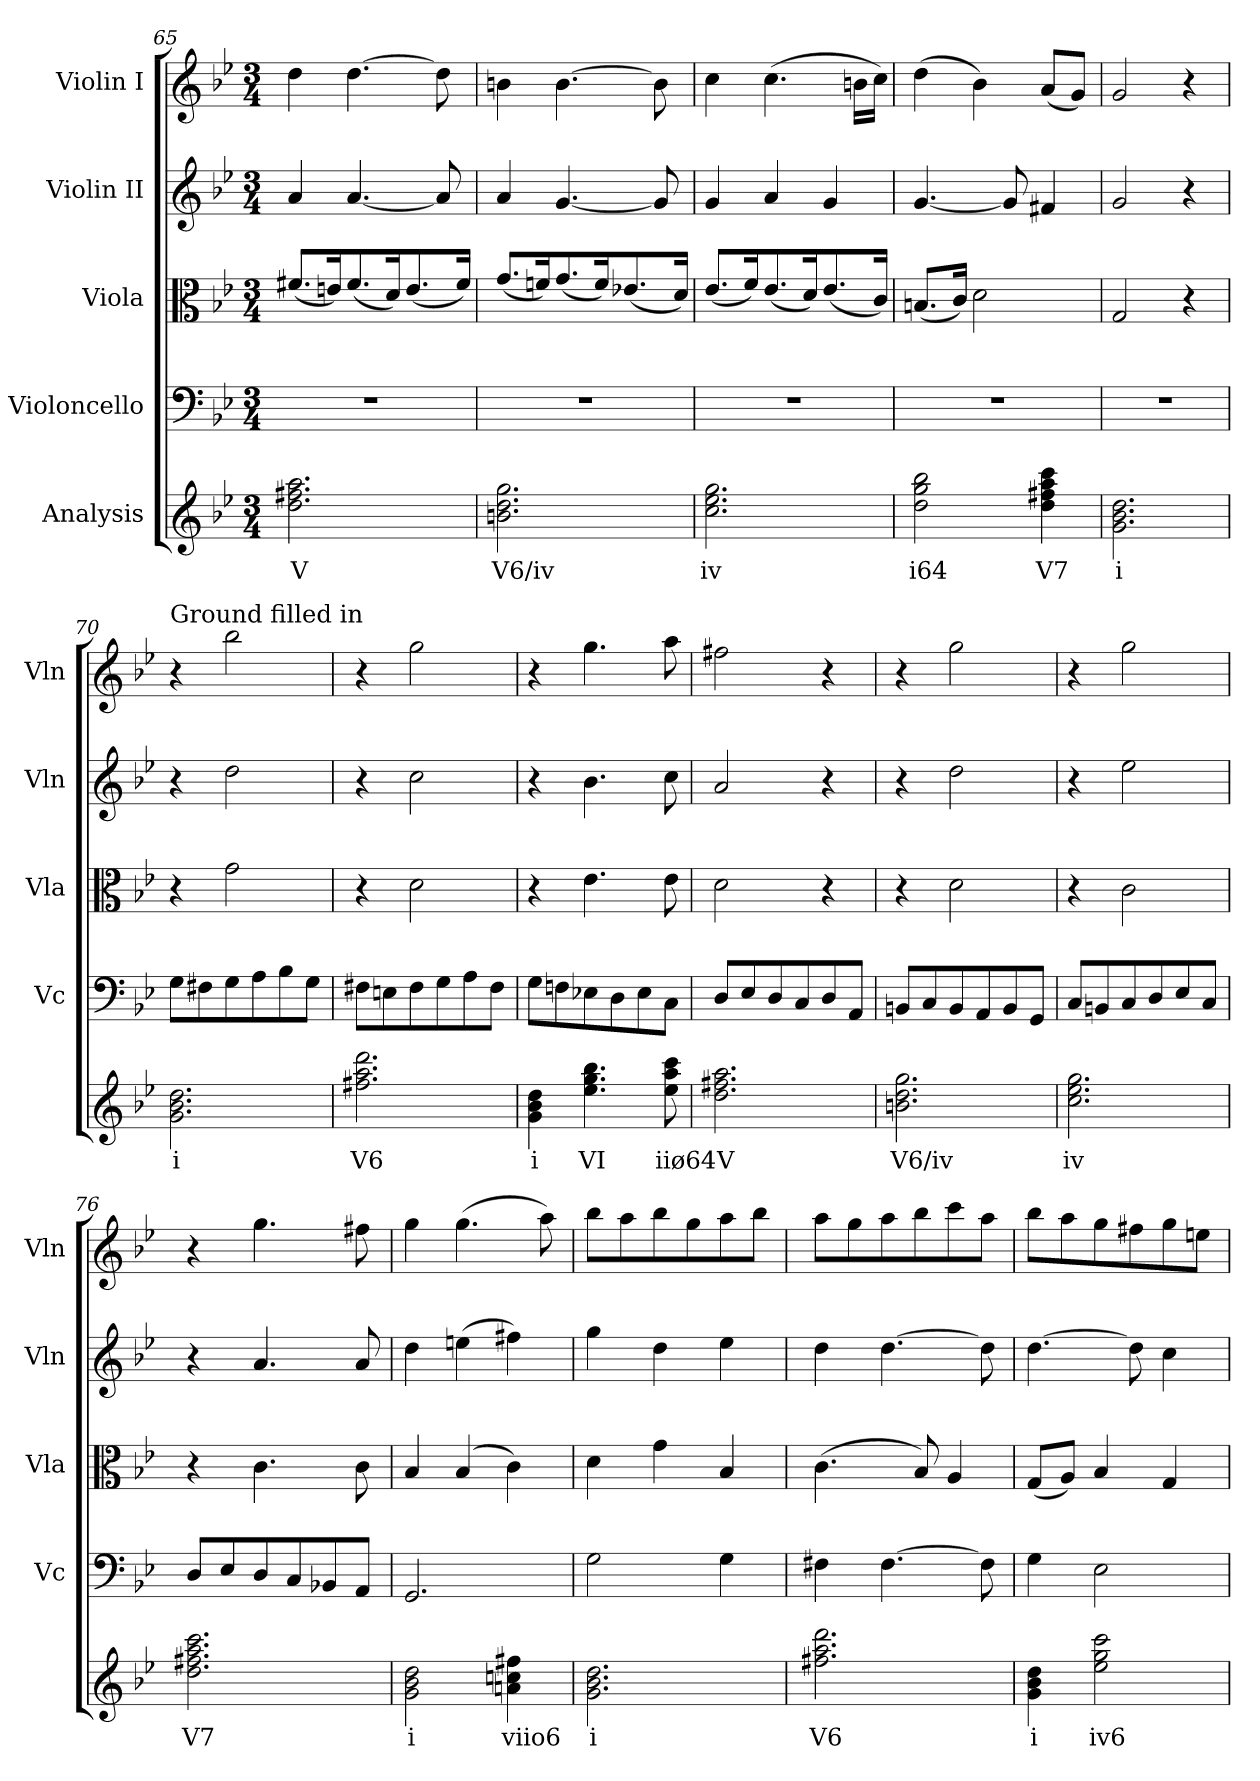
**kern	**text	**kern	**kern	**kern	**kern
*part5	*part5	*part4	*part3	*part2	*part1
*staff5	*staff5	*staff4	*staff3	*staff2	*staff1
*I"Analysis	*	*I"Violoncello	*I"Viola	*I"Violin II	*I"Violin I
*	*	*I'Vc	*I'Vla	*I'Vln	*I'Vln
*	*	*clefF4	*clefC3	*clefG2	*clefG2
*k[b-e-]	*	*k[b-e-]	*k[b-e-]	*k[b-e-]	*k[b-e-]
*M3/4	*	*M3/4	*M3/4	*M3/4	*M3/4
=65	=65	=65	=65	=65	=65
2.dd 2.ff#X 2.aa	V	2.r	(<8.f#X/L	4a/	4dd\
.	.	.	16en/K)	.	.
.	.	.	(<8.f#/	[4.a/	[4.dd\
.	.	.	16d/K)	.	.
.	.	.	(<8.e/	.	.
.	.	.	.	8a/]	8dd\]
.	.	.	16f#/Jk)	.	.
!!LO:LB:g=z
=66	=66	=66	=66	=66	=66
2.bn 2.dd 2.gg	V6/iv	2.r	(<8.g/L	4a/	4bn\
.	.	.	16fn/K)	.	.
.	.	.	(<8.g/	[4.g/	[4.b\
.	.	.	16f/K)	.	.
.	.	.	(<8.e-X/	.	.
.	.	.	.	8g/]	8b\]
.	.	.	16d/Jk)	.	.
=67	=67	=67	=67	=67	=67
2.cc 2.ee- 2.gg	iv	2.r	(<8.e-/L	4g/	4cc\
.	.	.	16f/K)	.	.
.	.	.	(<8.e-/	4a/	(>4.cc\
.	.	.	16d/K)	.	.
.	.	.	(<8.e-/	4g/	.
.	.	.	.	.	16bn\LL
.	.	.	16c/Jk)	.	16cc\JJ)
=68	=68	=68	=68	=68	=68
2dd 2gg 2bb-	i64	2.r	(<8.Bn/L	[4.g/	(>4dd\
.	.	.	16c/Jk)	.	.
.	.	.	2d\	.	4b-\)
.	.	.	.	8g/]	.
4dd 4ff#X 4aa 4ccc	V7	.	.	4f#X/	(<8a/L
.	.	.	.	.	8g/J)
=69	=69	=69	=69	=69	=69
2.g 2.b- 2.dd	i	2.r	2G/	2g/	2g/
.	.	.	4r	4r	4r
!!LO:LB:g=z
=70	=70	=70	=70	=70	=70
!	!	!	!	!	!LO:TX:a:t=Ground filled in
2.g 2.b- 2.dd	i	8G\L	4r	4r	4r
.	.	8F#X\	.	.	.
.	.	8G\	2g\	2dd\	2bb-\
.	.	8A\	.	.	.
.	.	8B-\	.	.	.
.	.	8G\J	.	.	.
=71	=71	=71	=71	=71	=71
2.ff#X 2.aa 2.ddd	V6	8F#X\L	4r	4r	4r
.	.	8En\	.	.	.
.	.	8F#\	2d\	2cc\	2gg\
.	.	8G\	.	.	.
.	.	8A\	.	.	.
.	.	8F#\J	.	.	.
=72	=72	=72	=72	=72	=72
4g 4b- 4dd	i	8G\L	4r	4r	4r
.	.	8Fn\	.	.	.
4.ee- 4.gg 4.bb-	VI	8E-X\	4.e-\	4.b-\	4.gg\
.	.	8D\	.	.	.
.	.	8E-\	.	.	.
8ee- 8aa 8ccc	iiø64	8C\J	8e-\	8cc\	8aa\
=73	=73	=73	=73	=73	=73
2.dd 2.ff#X 2.aa	V	8D/L	2d\	2a/	2ff#X\
.	.	8E-/	.	.	.
.	.	8D/	.	.	.
.	.	8C/	.	.	.
.	.	8D/	4r	4r	4r
.	.	8AA/J	.	.	.
!!LO:PB:g=z
=74	=74	=74	=74	=74	=74
2.bn 2.dd 2.gg	V6/iv	8BBn/L	4r	4r	4r
.	.	8C/	.	.	.
.	.	8BB/	2d\	2dd\	2gg\
.	.	8AA/	.	.	.
.	.	8BB/	.	.	.
.	.	8GG/J	.	.	.
=75	=75	=75	=75	=75	=75
2.cc 2.ee- 2.gg	iv	8C/L	4r	4r	4r
.	.	8BBn/	.	.	.
.	.	8C/	2c\	2ee-\	2gg\
.	.	8D/	.	.	.
.	.	8E-/	.	.	.
.	.	8C/J	.	.	.
=76	=76	=76	=76	=76	=76
2.dd 2.ff#X 2.aa 2.ccc	V7	8D/L	4r	4r	4r
.	.	8E-/	.	.	.
.	.	8D/	4.c\	4.a/	4.gg\
.	.	8C/	.	.	.
.	.	8BB-X/	.	.	.
.	.	8AA/J	8c\	8a/	8ff#X\
=77	=77	=77	=77	=77	=77
2g 2b- 2dd	i	2.GG/	4B-/	4dd\	4gg\
.	.	.	(>4B-/	(>4een\	(>4.gg\
4an 4ccn 4ff#X	viio6	.	4c\)	4ff#X\)	.
.	.	.	.	.	8aa\)
!!LO:LB:g=z
=78	=78	=78	=78	=78	=78
2.g 2.b- 2.dd	i	2G\	4d\	4gg\	8bb-\L
.	.	.	.	.	8aa\
.	.	.	4g\	4dd\	8bb-\
.	.	.	.	.	8gg\
.	.	4G\	4B-/	4ee-\	8aa\
.	.	.	.	.	8bb-\J
=79	=79	=79	=79	=79	=79
2.ff#X 2.aa 2.ddd	V6	4F#X\	(>4.c\	4dd\	8aa\L
.	.	.	.	.	8gg\
.	.	[4.F#\	.	[4.dd\	8aa\
.	.	.	8B-/)	.	8bb-\
.	.	.	4A/	.	8ccc\
.	.	8F#\]	.	8dd\]	8aa\J
=80	=80	=80	=80	=80	=80
4g 4b- 4dd	i	4G\	(<8G/L	[4.dd\	8bb-\L
.	.	.	8A/J)	.	8aa\
2ee- 2gg 2ccc	iv6	2E-\	4B-/	.	8gg\
.	.	.	.	8dd\]	8ff#X\
.	.	.	4G/	4cc\	8gg\
.	.	.	.	.	8een\J
=	=	=	=	=	=
*-	*-	*-	*-	*-	*-
